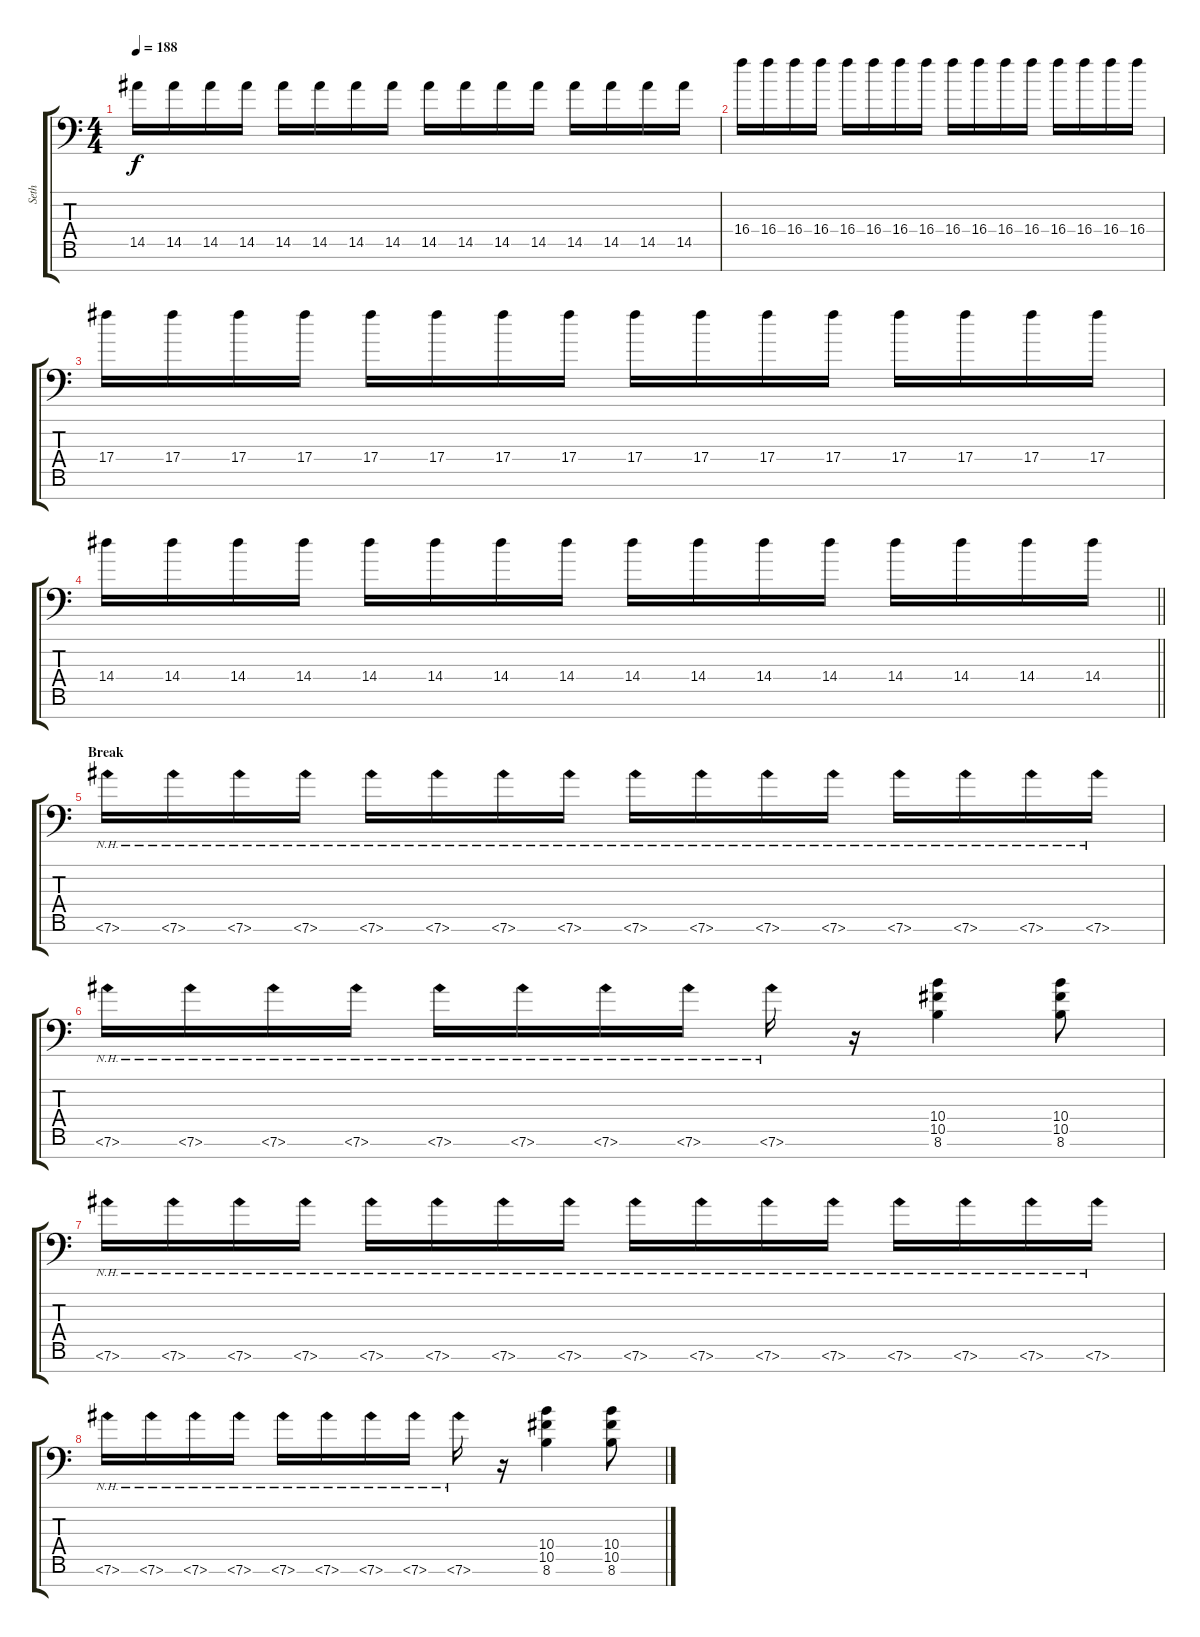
\track ("Seth" "Seth") {instrument overdrivenguitar}
\staff {score tabs}
\tuning (Eb4 Bb3 Gb3 Db3 Ab2 Eb2 Bb1) {hide}
\ts (4 4)
\tempo 188
\clef f4
\ks c
14.5.16{dy f} 14.5.16 14.5.16 14.5.16 14.5.16 14.5.16 14.5.16 14.5.16 14.5.16 14.5.16 14.5.16 14.5.16 14.5.16 14.5.16 14.5.16 14.5.16 |
16.4.16 16.4.16 16.4.16 16.4.16 16.4.16 16.4.16 16.4.16 16.4.16 16.4.16 16.4.16 16.4.16 16.4.16 16.4.16 16.4.16 16.4.16 16.4.16 |
17.4.16 17.4.16 17.4.16 17.4.16 17.4.16 17.4.16 17.4.16 17.4.16 17.4.16 17.4.16 17.4.16 17.4.16 17.4.16 17.4.16 17.4.16 17.4.16 |
\barLineRight lightlight
14.4.16 14.4.16 14.4.16 14.4.16 14.4.16 14.4.16 14.4.16 14.4.16 14.4.16 14.4.16 14.4.16 14.4.16 14.4.16 14.4.16 14.4.16 14.4.16 |
\section ("" "Break")
7.6{nh}.16{instrument overdrivenguitar} 7.6{nh}.16 7.6{nh}.16 7.6{nh}.16 7.6{nh}.16 7.6{nh}.16 7.6{nh}.16 7.6{nh}.16 7.6{nh}.16 7.6{nh}.16 7.6{nh}.16 7.6{nh}.16 7.6{nh}.16 7.6{nh}.16 7.6{nh}.16 7.6{nh}.16 |
7.6{nh}.16 7.6{nh}.16 7.6{nh}.16 7.6{nh}.16 7.6{nh}.16 7.6{nh}.16 7.6{nh}.16 7.6{nh}.16 7.6{nh}.16 r.16 (10.4 10.5 8.6).4 (10.4 10.5 8.6).8 |
7.6{nh}.16 7.6{nh}.16 7.6{nh}.16 7.6{nh}.16 7.6{nh}.16 7.6{nh}.16 7.6{nh}.16 7.6{nh}.16 7.6{nh}.16 7.6{nh}.16 7.6{nh}.16 7.6{nh}.16 7.6{nh}.16 7.6{nh}.16 7.6{nh}.16 7.6{nh}.16 |
7.6{nh}.16 7.6{nh}.16 7.6{nh}.16 7.6{nh}.16 7.6{nh}.16 7.6{nh}.16 7.6{nh}.16 7.6{nh}.16 7.6{nh}.16 r.16 (10.4 10.5 8.6).4 (10.4 10.5 8.6).8
